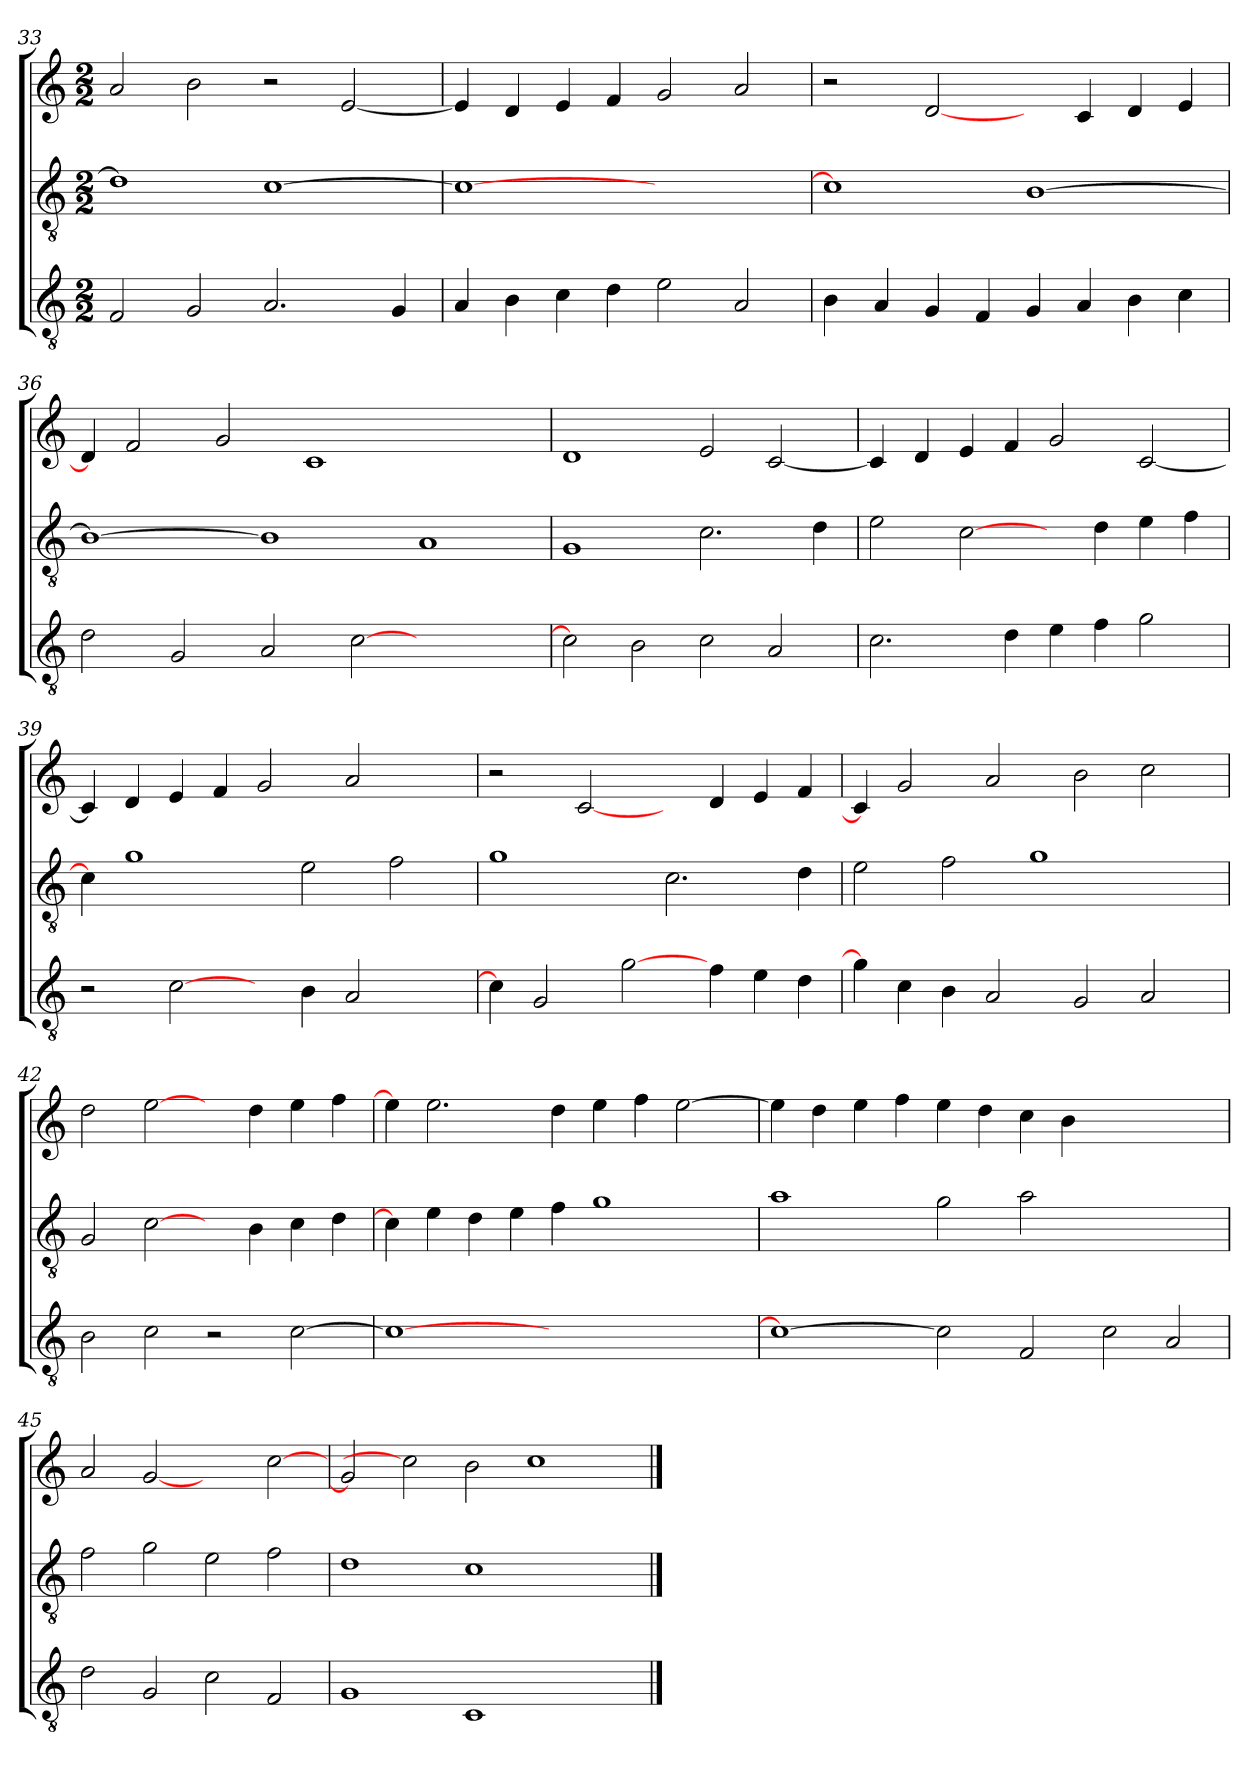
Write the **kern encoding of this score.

**kern	**kern	**kern
*part3	*part2	*part1
*staff3	*staff2	*staff1
*clefGv2	*clefGv2	*clefG2
*k[]	*k[]	*k[]
*M2/2	*M2/2	*M2/2
=33	=33	=33
2F/	1d]	2a/
2G/	.	2b\
2.A/	[1c	2r
.	.	[2e/
4G/	.	.
=34	=34	=34
4A/	1c_	4e/]
4B\	.	4d/
4c\	.	4e/
4d\	.	4f/
2e\	1ryy	2g/
2A/	.	2a/
=35	=35	=35
4B\	1c]	2r
4A/	.	.
4G/	.	[2d/
4F/	.	.
4G/	[1B	4ryy
4A/	.	4c/
4B\	.	4d/
4c\	.	4e/
=36	=36	=36
2d\	1B_	4d/]
.	.	2f/
2G/	.	.
.	.	2g/
2A/	1B]	.
.	.	1c
[2c\	.	.
1ryy	1A	.
.	.	2.ryy
=37	=37	=37
2c\]	1G	1d
2B\	.	.
2c\	2.c\	2e/
2A/	.	[2c/
.	4d\	.
=38	=38	=38
2.c\	2e\	4c/]
.	.	4d/
.	[2c\	4e/
4d\	.	4f/
4e\	4ryy	2g/
4f\	4d\	.
2g\	4e\	[2c/
.	4f\	.
=39	=39	=39
2r	4c\]	4c/]
.	1g	4d/
[2c\	.	4e/
.	.	4f/
4ryy	.	2g/
4B\	2e\	.
2A/	.	2a/
.	2f\	.
4ryy	.	4ryy
=40	=40	=40
4c\]	1g	2r
2G/	.	.
.	.	[2c/
[2g\	.	.
.	2.c\	4ryy
4f\	.	4d/
4e\	.	4e/
4d\	4d\	4f/
=41	=41	=41
4g\]	2e\	4c/]
4c\	.	2g/
4B\	2f\	.
2A/	.	2a/
.	1g	.
2G/	.	2b\
2A/	.	2cc\
.	4ryy	.
=42	=42	=42
2B\	2G/	2dd\
2c\	[2c\	[2ee\
2r	4ryy	4ryy
.	4B\	4dd\
[2c\	4c\	4ee\
.	4d\	4ff\
=43	=43	=43
1c_	4c\]	4ee\]
.	4e\	2.ee\
.	4d\	.
.	4e\	.
1ryy	4f\	4dd\
.	1g	4ee\
.	.	4ff\
.	.	[2ee\
4ryy	.	.
=44	=44	=44
1c_	1a	4ee\]
.	.	4dd\
.	.	4ee\
.	.	4ff\
2c\]	2g\	4ee\
.	.	4dd\
2F/	2a\	4cc\
.	.	4b\
2c\	1ryy	1ryy
2A/	.	.
=45	=45	=45
2d\	2f\	2a/
2G/	2g\	[2g
2c\	2e\	2ryy
2F/	2f\	[2cc\
=46	=46	=46
1G	1d	2g]
.	.	2cc\]
1C	1c	2b\
.	.	1cc
2ryy	2ryy	.
==	==	==
*-	*-	*-
